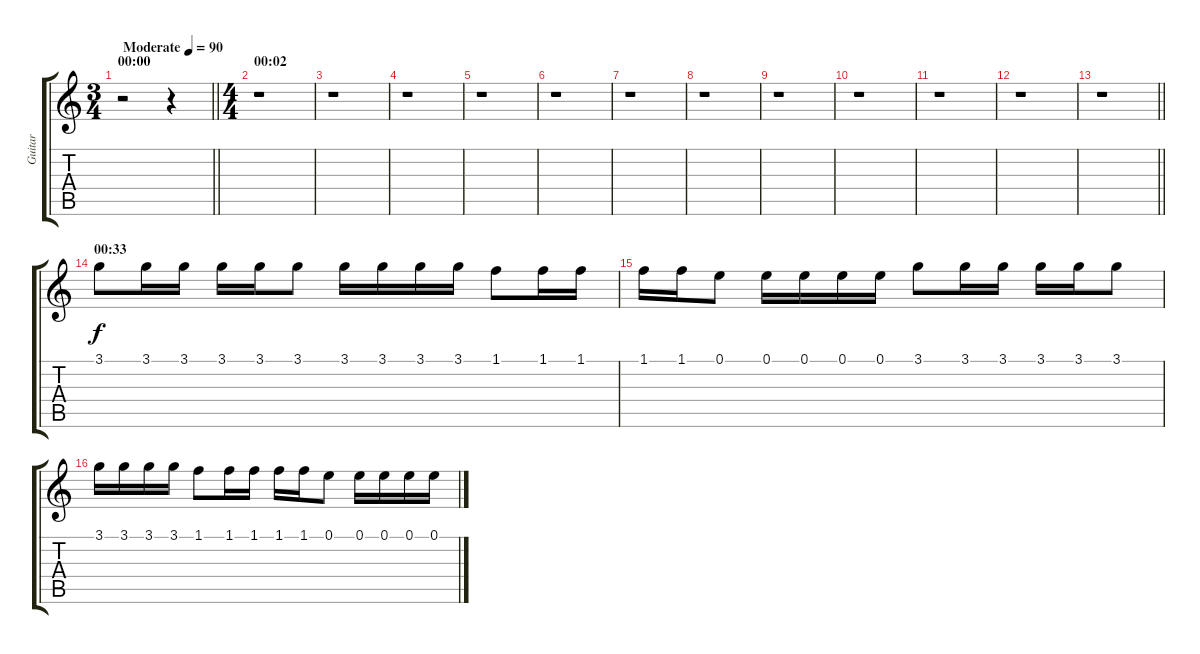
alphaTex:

\track ("Guitar" "Guitar") {instrument acousticguitarsteel}
\staff {score tabs}
\tuning (E4 B3 G3 D3 A2 E2) {hide}
\ts (3 4)
\section ("" "00:00")
\tempo (90 "Moderate")
\clef g2
\barLineRight lightlight
\ks c
r.2{dy f instrument acousticguitarsteel} r.4 |
\ts (4 4)
\section ("" "00:02")
r.1 |
r.1 |
r.1 |
r.1 |
r.1 |
r.1 |
r.1 |
r.1 |
r.1 |
r.1 |
r.1 |
\barLineRight lightlight
r.1 |
\section ("" "00:33")
3.1.8 3.1.16 3.1.16 3.1.16 3.1.16 3.1.8 3.1.16 3.1.16 3.1.16 3.1.16 1.1.8 1.1.16 1.1.16 |
1.1.16 1.1.16 0.1.8 0.1.16 0.1.16 0.1.16 0.1.16 3.1.8 3.1.16 3.1.16 3.1.16 3.1.16 3.1.8 |
3.1.16 3.1.16 3.1.16 3.1.16 1.1.8 1.1.16 1.1.16 1.1.16 1.1.16 0.1.8 0.1.16 0.1.16 0.1.16 0.1.16
